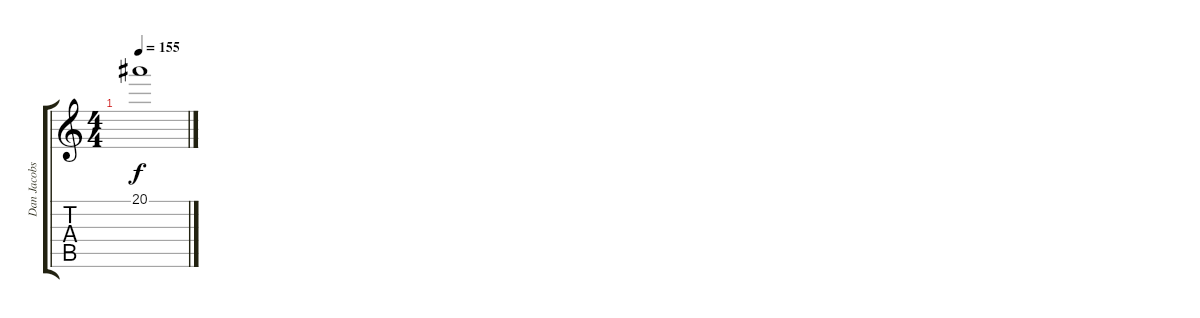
\track ("Dan Jacobs" "Dan Jacobs") {instrument overdrivenguitar}
\staff {score tabs}
\tuning (D4 A3 F3 C3 G2 C2) {hide}
\ts (4 4)
\tempo 155
\clef g2
\ks c
20.1.1{dy f}
